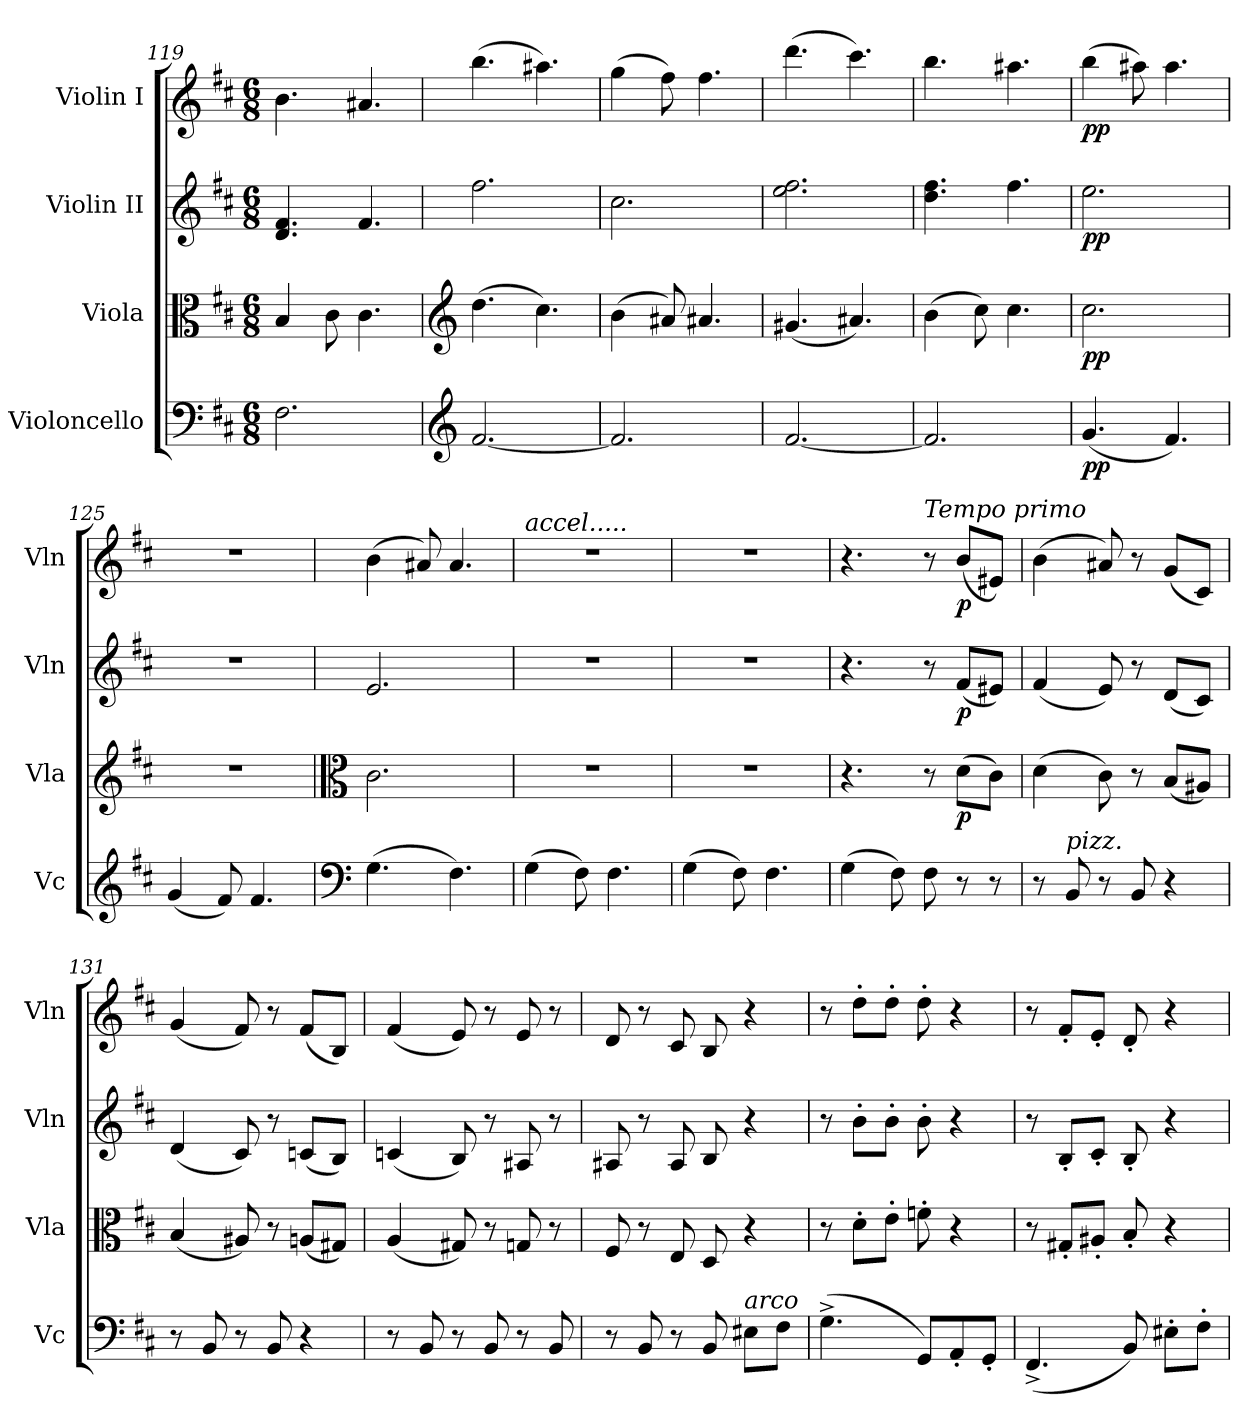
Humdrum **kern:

**kern	**dynam	**kern	**dynam	**kern	**dynam	**kern	**dynam
*part4	*part4	*part3	*part3	*part2	*part2	*part1	*part1
*staff4	*staff4	*staff3	*staff3	*staff2	*staff2	*staff1	*staff1
*I"Violoncello	*	*I"Viola	*	*I"Violin II	*	*I"Violin I	*
*I'Vc	*	*I'Vla	*	*I'Vln	*	*I'Vln	*
*clefF4	*	*clefC3	*	*clefG2	*	*clefG2	*
*k[f#c#]	*	*k[f#c#]	*	*k[f#c#]	*	*k[f#c#]	*
*M6/8	*	*M6/8	*	*M6/8	*	*M6/8	*
=119	=119	=119	=119	=119	=119	=119	=119
2.F#\	.	4B/	.	4.d/ 4.f#/	.	4.b\	.
.	.	8c#\	.	.	.	.	.
.	.	4.c#\	.	4.f#/	.	4.a#X/	.
=120	=120	=120	=120	=120	=120	=120	=120
*clefG2	*	*clefG2	*	*	*	*	*
[2.f#/	.	(4.dd\	.	2.ff#\	.	(4.bb\	.
.	.	4.cc#\)	.	.	.	4.aa#X\)	.
=121	=121	=121	=121	=121	=121	=121	=121
2.f#/]	.	(4b\	.	2.cc#\	.	(4gg\	.
.	.	8a#X/)	.	.	.	8ff#\)	.
.	.	4.a#X/	.	.	.	4.ff#\	.
=122	=122	=122	=122	=122	=122	=122	=122
[2.f#/	.	(4.g#X/	.	2.ee\ 2.ff#\	.	(4.ddd\	.
.	.	4.a#X/)	.	.	.	4.ccc#\)	.
=123	=123	=123	=123	=123	=123	=123	=123
2.f#/]	.	(4b\	.	4.dd\ 4.ff#\	.	4.bb\	.
.	.	8cc#\)	.	.	.	.	.
.	.	4.cc#\	.	4.ff#\	.	4.aa#X\	.
=124	=124	=124	=124	=124	=124	=124	=124
!	!LO:DY:b	!	!LO:DY:b	!	!LO:DY:b	!	!LO:DY:b
(4.g/	pp	2.cc#\	pp	2.ee\	pp	(4bb\	pp
.	.	.	.	.	.	8aa#X\)	.
4.f#/)	.	.	.	.	.	4.aa#\	.
!!LO:LB:g=z
=125	=125	=125	=125	=125	=125	=125	=125
(4g/	.	2.r	.	2.r	.	2.r	.
8f#/)	.	.	.	.	.	.	.
4.f#/	.	.	.	.	.	.	.
=126	=126	=126	=126	=126	=126	=126	=126
*clefF4	*	*clefC3	*	*	*	*	*
(4.G\	.	2.c#\	.	2.e/	.	(4b\	.
.	.	.	.	.	.	8a#X/)	.
4.F#\)	.	.	.	.	.	4.a#/	.
=127	=127	=127	=127	=127	=127	=127	=127
!	!	!	!	!	!	!LO:TX:a:i:t=accel.....	!
(4G\	.	2.r	.	2.r	.	2.r	.
8F#\)	.	.	.	.	.	.	.
4.F#\	.	.	.	.	.	.	.
=128	=128	=128	=128	=128	=128	=128	=128
*	*	*	*	*	*	*MM174	*
(4G\	.	2.r	.	2.r	.	2.r	.
8F#\)	.	.	.	.	.	.	.
4.F#\	.	.	.	.	.	.	.
=129	=129	=129	=129	=129	=129	=129	=129
*	*	*	*	*	*	*MM182	*
(4G\	.	4.r	.	4.r	.	4.r	.
8F#\)	.	.	.	.	.	.	.
*	*	*	*	*	*	*MM186	*
!	!	!	!	!	!	!LO:TX:a:i:t=Tempo primo	!
8F#\	.	8r	.	8r	.	8r	.
!	!	!	!LO:DY:b	!	!LO:DY:b	!	!LO:DY:b
8r	.	(8d\L	p	(8f#/L	p	(8b/L	p
8r	.	8c#\J)	.	8e#X/J)	.	8e#X/J)	.
=130	=130	=130	=130	=130	=130	=130	=130
8r	.	(4d\	.	(4f#/	.	(4b\	.
!LO:TX:a:i:t=pizz.	!	!	!	!	!	!	!
8BB/	.	.	.	.	.	.	.
8r	.	8c#\)	.	8e/)	.	8a#X/)	.
8BB/	.	8r	.	8r	.	8r	.
4r	.	(8B/L	.	(8d/L	.	(8g/L	.
.	.	8A#X/J)	.	8c#/J)	.	8c#/J)	.
!!LO:PB:g=z
=131	=131	=131	=131	=131	=131	=131	=131
8r	.	(4B/	.	(4d/	.	(4g/	.
8BB/	.	.	.	.	.	.	.
8r	.	8A#X/)	.	8c#/)	.	8f#/)	.
8BB/	.	8r	.	8r	.	8r	.
4r	.	(8An/L	.	(8cn/L	.	(8f#/L	.
.	.	8G#X/J)	.	8B/J)	.	8B/J)	.
=132	=132	=132	=132	=132	=132	=132	=132
8r	.	(4A/	.	(4cn/	.	(4f#/	.
8BB/	.	.	.	.	.	.	.
8r	.	8G#X/)	.	8B/)	.	8e/)	.
8BB/	.	8r	.	8r	.	8r	.
8r	.	8Gn/	.	8A#X/	.	8e/	.
8BB/	.	8r	.	8r	.	8r	.
=133	=133	=133	=133	=133	=133	=133	=133
8r	.	8F#/	.	8A#X/	.	8d/	.
8BB/	.	8r	.	8r	.	8r	.
8r	.	8E/	.	8A#/	.	8c#/	.
8BB/	.	8D/	.	8B/	.	8B/	.
!LO:TX:a:i:t=arco	!	!	!	!	!	!	!
8E#X\L	.	4r	.	4r	.	4r	.
8F#\J	.	.	.	.	.	.	.
=134	=134	=134	=134	=134	=134	=134	=134
(4.G^\	.	8r	.	8r	.	8r	.
.	.	8d'\L	.	8b'\L	.	8dd'\L	.
.	.	8e'\J	.	8b'\J	.	8dd'\J	.
8GG/L)	.	8fn'\	.	8b'\	.	8dd'\	.
8AA'/	.	4r	.	4r	.	4r	.
8GG'/J	.	.	.	.	.	.	.
!!LO:LB:g=z
=135	=135	=135	=135	=135	=135	=135	=135
(4.FF#^/	.	8r	.	8r	.	8r	.
.	.	8G#X'/L	.	8B'/L	.	8f#'/L	.
.	.	8A#X'/J	.	8c#'/J	.	8e'/J	.
8BB/)	.	8B'/	.	8B'/	.	8d'/	.
8E#X'\L	.	4r	.	4r	.	4r	.
8F#'\J	.	.	.	.	.	.	.
=	=	=	=	=	=	=	=
*-	*-	*-	*-	*-	*-	*-	*-
